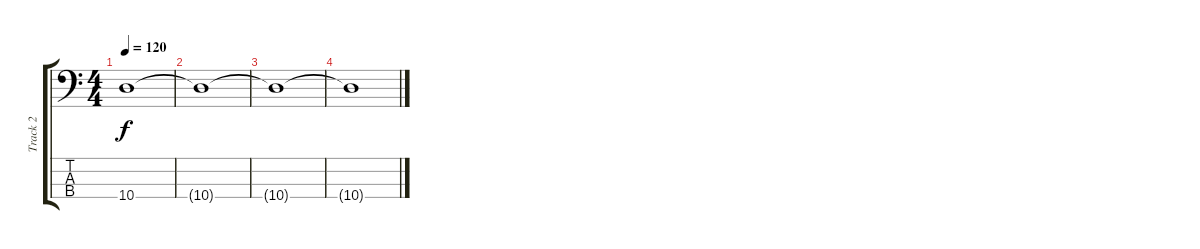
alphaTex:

\track ("Track 2" "Track 2") {instrument electricbassfinger}
\staff {score tabs}
\tuning (G2 D2 A1 E1) {hide}
\ts (4 4)
\tempo 120
\clef f4
\ks c
10.4{t}.1{dy f} |
10.4{t}.1 |
10.4{t}.1 |
10.4{t}.1
